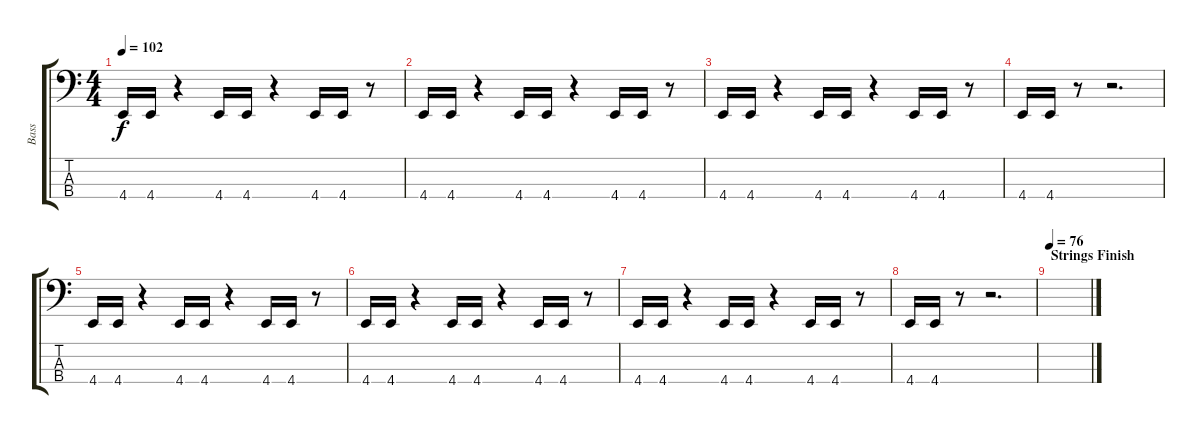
\track ("Bass" "Bass") {instrument electricbasspick}
\staff {score tabs}
\tuning (G2 D2 A1 C1) {hide}
\ts (4 4)
\tempo 102
\clef f4
\ks c
4.4.16{dy f} 4.4.16 r.4 4.4.16 4.4.16 r.4 4.4.16 4.4.16 r.8 |
4.4.16 4.4.16 r.4 4.4.16 4.4.16 r.4 4.4.16 4.4.16 r.8 |
4.4.16 4.4.16 r.4 4.4.16 4.4.16 r.4 4.4.16 4.4.16 r.8 |
4.4.16 4.4.16 r.8 r.2{d} |
4.4.16 4.4.16 r.4 4.4.16 4.4.16 r.4 4.4.16 4.4.16 r.8 |
4.4.16 4.4.16 r.4 4.4.16 4.4.16 r.4 4.4.16 4.4.16 r.8 |
4.4.16 4.4.16 r.4 4.4.16 4.4.16 r.4 4.4.16 4.4.16 r.8 |
4.4.16 4.4.16 r.8 r.2{d} |
\section ("" "Strings Finish")
\tempo 76
